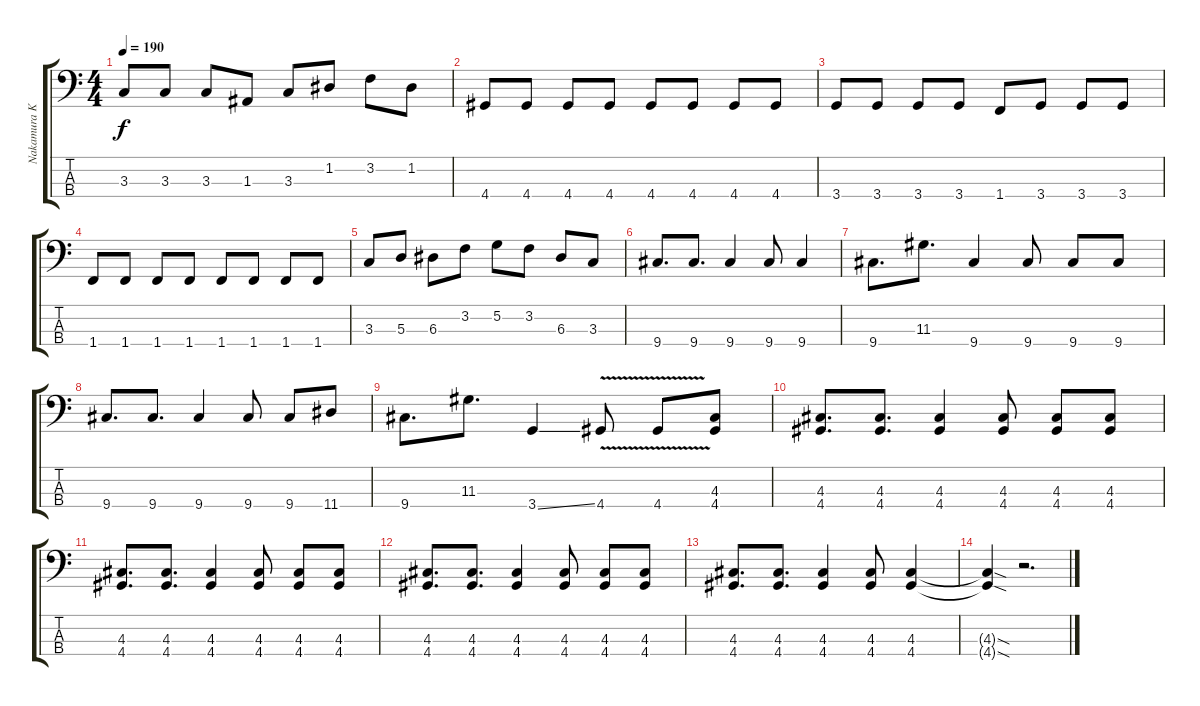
\track ("Nakamura Kazuhiko" "Nakamura K") {instrument electricbassfinger}
\staff {score tabs}
\tuning (G2 D2 A1 E1) {hide}
\ts (4 4)
\tempo 190
\clef f4
\ks c
3.3.8{dy f} 3.3.8 3.3.8 1.3.8 3.3.8 1.2.8 3.2.8 1.2.8 |
4.4.8 4.4.8 4.4.8 4.4.8 4.4.8 4.4.8 4.4.8 4.4.8 |
3.4.8 3.4.8 3.4.8 3.4.8 1.4.8 3.4.8 3.4.8 3.4.8 |
1.4.8 1.4.8 1.4.8 1.4.8 1.4.8 1.4.8 1.4.8 1.4.8 |
3.3.8 5.3.8 6.3.8 3.2.8 5.2.8 3.2.8 6.3.8 3.3.8 |
9.4.8{d} 9.4.8{d} 9.4.4 9.4.8 9.4.4 |
9.4.8{d} 11.3.8{d} 9.4.4 9.4.8 9.4.8 9.4.8 |
9.4.8{d} 9.4.8{d} 9.4.4 9.4.8 9.4.8 11.4.8 |
9.4.8{d} 11.3.8{d} 3.4{ss}.4 4.4{v}.8 4.4{v}.8 (4.3 4.4).8 |
(4.3 4.4).8{d} (4.3 4.4).8{d} (4.3 4.4).4 (4.3 4.4).8 (4.3 4.4).8 (4.3 4.4).8 |
(4.3 4.4).8{d} (4.3 4.4).8{d} (4.3 4.4).4 (4.3 4.4).8 (4.3 4.4).8 (4.3 4.4).8 |
(4.3 4.4).8{d} (4.3 4.4).8{d} (4.3 4.4).4 (4.3 4.4).8 (4.3 4.4).8 (4.3 4.4).8 |
(4.3 4.4).8{d} (4.3 4.4).8{d} (4.3 4.4).4 (4.3 4.4).8 (4.3 4.4).4 |
(4.3{sod t} 4.4{sod t}).4 r.2{d}
